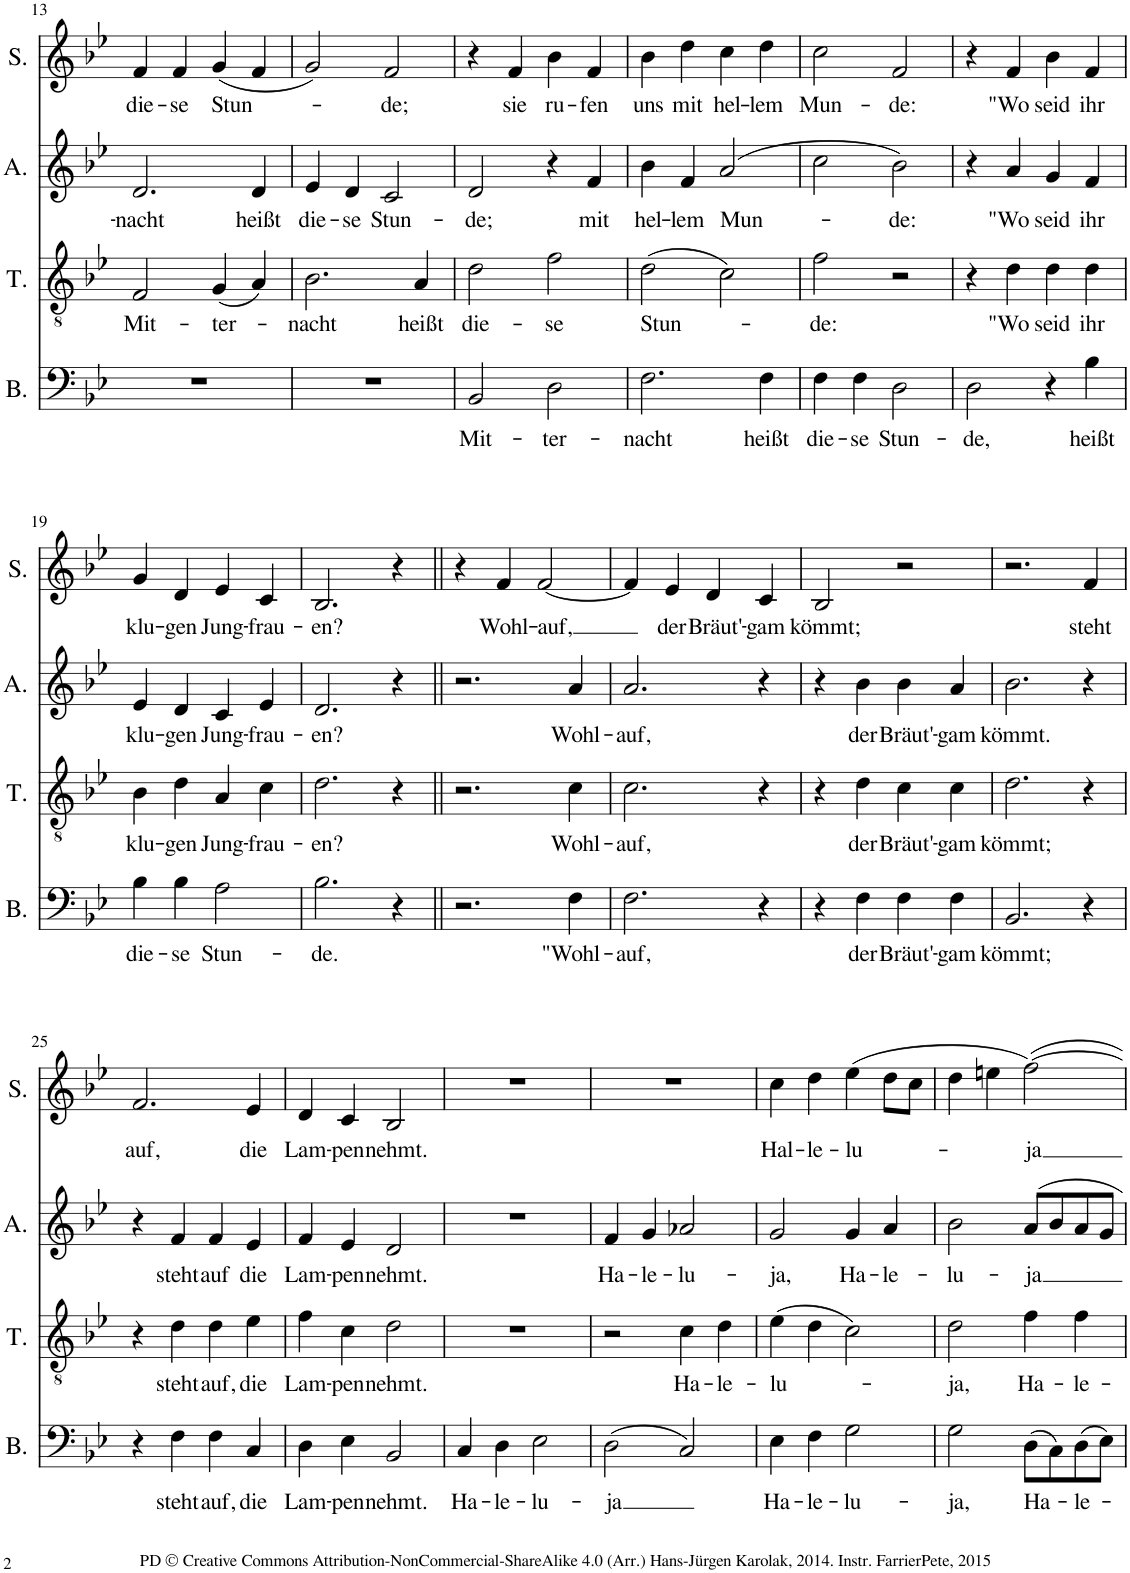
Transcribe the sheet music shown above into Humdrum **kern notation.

**kern	**text	**kern	**text	**kern	**kern	**text	**kern	**kern	**text	**kern	**kern	**text
*part8	*part8	*part7	*part7	*part6	*part5	*part5	*part4	*part3	*part3	*part2	*part1	*part1
*staff8	*staff8	*staff7	*staff7	*staff6	*staff5	*staff5	*staff4	*staff3	*staff3	*staff2	*staff1	*staff1
*I"Bass	*	*I"Bass	*	*I"Tenor	*I"Tenor	*	*I"Alt	*I"Alt	*	*I"Sopran	*I"Sopran	*
*I'B.	*	*I'B.	*	*I'T.	*I'T.	*	*I'A.	*I'A.	*	*I'S.	*I'S.	*
!!LO:PB:g=z
*clefF4	*	*clefF4	*	*clefGv2	*clefGv2	*	*clefG2	*clefG2	*	*clefG2	*clefG2	*
*	*	*	*	*	*	*	*Trd4c7	*Trd4c7	*	*	*	*
*k[b-e-]	*	*k[b-e-]	*	*k[b-e-]	*k[b-e-]	*	*k[b-e-]	*k[b-e-]	*	*k[b-e-]	*k[b-e-]	*
*M2/2	*	*M2/2	*	*M2/2	*M2/2	*	*M2/2	*M2/2	*	*M2/2	*M2/2	*
*met(c|)	*	*met(c|)	*	*met(c|)	*met(c|)	*	*met(c|)	*met(c|)	*	*met(c|)	*met(c|)	*
=13	=13	=13	=13	=13	=13	=13	=13	=13	=13	=13	=13	=13
!	!	!	!	!	!	!LO:LY:b	!	!	!LO:LY:b	!	!	!LO:LY:b
1r	.	1r	.	64r	2F/	Mit-	64c]	2.d/	-nacht	64f]	4f/	die-
.	.	.	.	2F	.	.	2.d	.	.	4f	.	.
!	!	!	!	!	!	!	!	!	!	!	!	!LO:LY:b
.	.	.	.	.	.	.	.	.	.	.	4f/	-se
.	.	.	.	.	.	.	.	.	.	4f	.	.
!	!	!	!	!	!	!LO:LY:b	!	!	!	!	!	!LO:LY:b
.	.	.	.	.	(4G/	-ter-	.	.	.	.	(4g/	Stun-
.	.	.	.	(4G	.	.	.	.	.	(4g	.	.
!	!	!	!	!	!	!	!	!	!LO:LY:b	!	!	!
.	.	.	.	.	4A/)	.	.	4d/	heißt	.	4f/	.
.	.	.	.	[8..A/L)	.	.	[8..d/L	.	.	[8..f/L	.	.
.	.	.	.	64A/Jkkk_	.	.	64d/Jkkk_	.	.	64f/Jkkk_	.	.
=14	=14	=14	=14	=14	=14	=14	=14	=14	=14	=14	=14	=14
!	!	!	!	!	!	!LO:LY:b	!	!	!LO:LY:b	!	!	!
1r	.	1r	.	64A]	2.B-\	-nacht	64d]	4e-/	die-	64f]	2g/)	.
.	.	.	.	2.B-	.	.	4e-	.	.	2g)	.	.
!	!	!	!	!	!	!	!	!	!LO:LY:b	!	!	!
.	.	.	.	.	.	.	.	4d/	-se	.	.	.
.	.	.	.	.	.	.	4d	.	.	.	.	.
!	!	!	!	!	!	!	!	!	!LO:LY:b	!	!	!LO:LY:b
.	.	.	.	.	.	.	.	2c/	Stun-	.	2f/	-de;
.	.	.	.	.	.	.	[4..c	.	.	[4..f	.	.
!	!	!	!	!	!	!LO:LY:b	!	!	!	!	!	!
.	.	.	.	.	4A/	heißt	.	.	.	.	.	.
.	.	.	.	[8..A/L	.	.	.	.	.	.	.	.
.	.	.	.	.	.	.	32.c_	.	.	32.f_	.	.
.	.	.	.	64A/Jkkk_	.	.	.	.	.	.	.	.
=15	=15	=15	=15	=15	=15	=15	=15	=15	=15	=15	=15	=15
!	!	!	!LO:LY:b	!	!	!LO:LY:b	!	!	!LO:LY:b	!	!	!
64r	.	2BB-/	Mit-	64A]	2d\	die-	64c]	2d/	-de;	64f]	4r	.
2BB-	Mit-	.	.	2d	.	.	2d	.	.	4r	.	.
!	!	!	!	!	!	!	!	!	!	!	!	!LO:LY:b
.	.	.	.	.	.	.	.	.	.	.	4f/	sie
.	.	.	.	.	.	.	.	.	.	4f	.	.
!	!	!	!LO:LY:b	!	!	!LO:LY:b	!	!	!	!	!	!LO:LY:b
.	.	2D\	-ter-	.	2f\	-se	.	4r	.	.	4b-\	ru-
[4..D	-ter-	.	.	[4..f	.	.	4r	.	.	4b-	.	.
!	!	!	!	!	!	!	!	!	!LO:LY:b	!	!	!LO:LY:b
.	.	.	.	.	.	.	.	4f/	mit	.	4f/	-fen
.	.	.	.	.	.	.	[8..f/L	.	.	[8..f/L	.	.
32.D_	.	.	.	32.f_	.	.	.	.	.	.	.	.
.	.	.	.	.	.	.	64f/Jkkk_	.	.	64f/Jkkk_	.	.
=16	=16	=16	=16	=16	=16	=16	=16	=16	=16	=16	=16	=16
!	!	!	!LO:LY:b	!	!	!LO:LY:b	!	!	!LO:LY:b	!	!	!LO:LY:b
64D]	.	2.F\	-nacht	64f]	(2d\	Stun-	64f]	4b-\	hel-	64f]	4b-\	uns
2.F	-nacht	.	.	(2d	.	.	4b-	.	.	4b-	.	.
!	!	!	!	!	!	!	!	!	!LO:LY:b	!	!	!LO:LY:b
.	.	.	.	.	.	.	.	4f/	-lem	.	4dd\	mit
.	.	.	.	.	.	.	4f	.	.	4dd	.	.
!	!	!	!	!	!	!	!	!	!LO:LY:b	!	!	!LO:LY:b
.	.	.	.	.	2c\)	.	.	(2a/	Mun-	.	4cc\	hel-
.	.	.	.	[4..c)	.	.	([4..a	.	.	4cc	.	.
!	!	!	!LO:LY:b	!	!	!	!	!	!	!	!	!LO:LY:b
.	.	4F\	heißt	.	.	.	.	.	.	.	4dd\	-lem
[8..F\L	heißt	.	.	.	.	.	.	.	.	[8..dd\L	.	.
.	.	.	.	32.c_	.	.	32.a_	.	.	.	.	.
64F\Jkkk_	.	.	.	.	.	.	.	.	.	64dd\Jkkk_	.	.
=17	=17	=17	=17	=17	=17	=17	=17	=17	=17	=17	=17	=17
!	!	!	!LO:LY:b	!	!	!LO:LY:b	!	!	!	!	!	!LO:LY:b
64F]	.	4F\	die-	64c]	2f\	-de:	64a]	2cc\	.	64dd]	2cc\	Mun-
4F	die-	.	.	2f	.	.	2cc	.	.	2cc	.	.
!	!	!	!LO:LY:b	!	!	!	!	!	!	!	!	!
.	.	4F\	-se	.	.	.	.	.	.	.	.	.
4F	-se	.	.	.	.	.	.	.	.	.	.	.
!	!	!	!LO:LY:b	!	!	!	!	!	!LO:LY:b	!	!	!LO:LY:b
.	.	2D\	Stun-	.	2r	.	.	2b-\)	-de:	.	2f/	-de:
[4..D	Stun-	.	.	4r	.	.	[4..b-)	.	.	[4..f	.	.
.	.	.	.	8r	.	.	.	.	.	.	.	.
.	.	.	.	16r	.	.	.	.	.	.	.	.
32.D_	.	.	.	32r	.	.	32.b-_	.	.	32.f_	.	.
.	.	.	.	64r	.	.	.	.	.	.	.	.
=18	=18	=18	=18	=18	=18	=18	=18	=18	=18	=18	=18	=18
!	!	!	!LO:LY:b	!	!	!	!	!	!	!	!	!
64D]	.	2D\	-de,	64r	4r	.	64b-]	4r	.	64f]	4r	.
2D	-de,	.	.	4r	.	.	4r	.	.	4r	.	.
!	!	!	!	!	!	!LO:LY:b	!	!	!LO:LY:b	!	!	!LO:LY:b
.	.	.	.	.	4d\	"Wo	.	4a/	"Wo	.	4f/	"Wo
.	.	.	.	4d	.	.	4a	.	.	4f	.	.
!	!	!	!	!	!	!LO:LY:b	!	!	!LO:LY:b	!	!	!LO:LY:b
.	.	4r	.	.	4d\	seid	.	4g/	seid	.	4b-\	seid
4r	.	.	.	4d	.	.	4g	.	.	4b-	.	.
!	!	!	!LO:LY:b	!	!	!LO:LY:b	!	!	!LO:LY:b	!	!	!LO:LY:b
.	.	4B-\	heißt	.	4d\	ihr	.	4f/	ihr	.	4f/	ihr
[8..B-\L	heißt	.	.	[8..d\L	.	.	[8..f/L	.	.	[8..f/L	.	.
64B-\Jkkk_	.	.	.	64d\Jkkk_	.	.	64f/Jkkk_	.	.	64f/Jkkk_	.	.
!!LO:LB:g=z
=19	=19	=19	=19	=19	=19	=19	=19	=19	=19	=19	=19	=19
!	!	!	!LO:LY:b	!	!	!LO:LY:b	!	!	!LO:LY:b	!	!	!LO:LY:b
64B-]	.	4B-\	die-	64d]	4B-\	klu-	64f]	4e-/	klu-	64f]	4g/	klu-
4B-	die-	.	.	4B-	.	.	4e-	.	.	4g	.	.
!	!	!	!LO:LY:b	!	!	!LO:LY:b	!	!	!LO:LY:b	!	!	!LO:LY:b
.	.	4B-\	-se	.	4d\	-gen	.	4d/	-gen	.	4d/	-gen
4B-	-se	.	.	4d	.	.	4d	.	.	4d	.	.
!	!	!	!LO:LY:b	!	!	!LO:LY:b	!	!	!LO:LY:b	!	!	!LO:LY:b
.	.	2A\	Stun-	.	4A/	Jung-	.	4c/	Jung-	.	4e-/	Jung-
[4..A	Stun-	.	.	4A	.	.	4c	.	.	4e-	.	.
!	!	!	!	!	!	!LO:LY:b	!	!	!LO:LY:b	!	!	!LO:LY:b
.	.	.	.	.	4c\	-frau-	.	4e-/	-frau-	.	4c/	-frau-
.	.	.	.	[8..c\L	.	.	[8..e-/L	.	.	[8..c/L	.	.
32.A_	.	.	.	.	.	.	.	.	.	.	.	.
.	.	.	.	64c\Jkkk_	.	.	64e-/Jkkk_	.	.	64c/Jkkk_	.	.
=20	=20	=20	=20	=20	=20	=20	=20	=20	=20	=20	=20	=20
!	!	!	!LO:LY:b	!	!	!LO:LY:b	!	!	!LO:LY:b	!	!	!LO:LY:b
64A]	.	2.B-\	-de.	64c]	2.d\	-en?	64e-]	2.d/	-en?	64c]	2.B-/	-en?
2.B-	-de.	.	.	2.d	.	.	2.d	.	.	2.B-	.	.
.	.	4r	.	.	4r	.	.	4r	.	.	4r	.
8r	.	.	.	8r	.	.	8r	.	.	8r	.	.
16r	.	.	.	16r	.	.	16r	.	.	16r	.	.
32r	.	.	.	32r	.	.	32r	.	.	32r	.	.
64r	.	.	.	64r	.	.	64r	.	.	64r	.	.
=21||	=21||	=21||	=21||	=21||	=21||	=21||	=21||	=21||	=21||	=21||	=21||	=21||
64r	.	2.r	.	64r	2.r	.	64r	2.r	.	64r	4r	.
!LO:N:vis=2	!	!	!	!LO:N:vis=2	!	!	!LO:N:vis=2	!	!	!	!	!
2.r	.	.	.	2.r	.	.	2.r	.	.	4r	.	.
!	!	!	!	!	!	!	!	!	!	!	!	!LO:LY:b
.	.	.	.	.	.	.	.	.	.	.	4f/	Wohl-
.	.	.	.	.	.	.	.	.	.	4f	.	.
!	!	!	!	!	!	!	!	!	!	!	!	!LO:LY:b
.	.	.	.	.	.	.	.	.	.	.	[2f/	-auf,
.	.	.	.	.	.	.	.	.	.	[4..f	.	.
!	!	!	!LO:LY:b	!	!	!LO:LY:b	!	!	!LO:LY:b	!	!	!
.	.	4F\	"Wohl-	.	4c\	Wohl-	.	4a/	Wohl-	.	.	.
[8..F\L	"Wohl-	.	.	[8..c\L	.	.	[8..a/L	.	.	.	.	.
.	.	.	.	.	.	.	.	.	.	32.f_	.	.
64F\Jkkk_	.	.	.	64c\Jkkk_	.	.	64a/Jkkk_	.	.	.	.	.
=22	=22	=22	=22	=22	=22	=22	=22	=22	=22	=22	=22	=22
!	!	!	!LO:LY:b	!	!	!LO:LY:b	!	!	!LO:LY:b	!	!	!
64F]	.	2.F\	-auf,	64c]	2.c\	-auf,	64a]	2.a/	-auf,	64f_	4f/]	.
2.F	-auf,	.	.	2.c	.	.	2.a	.	.	4f]	.	.
!	!	!	!	!	!	!	!	!	!	!	!	!LO:LY:b
.	.	.	.	.	.	.	.	.	.	.	4e-/	der
.	.	.	.	.	.	.	.	.	.	4e-	.	.
!	!	!	!	!	!	!	!	!	!	!	!	!LO:LY:b
.	.	.	.	.	.	.	.	.	.	.	4d/	Bräut'-
.	.	.	.	.	.	.	.	.	.	4d	.	.
!	!	!	!	!	!	!	!	!	!	!	!	!LO:LY:b
.	.	4r	.	.	4r	.	.	4r	.	.	4c/	-gam
8r	.	.	.	8r	.	.	8r	.	.	[8..c/L	.	.
16r	.	.	.	16r	.	.	16r	.	.	.	.	.
32r	.	.	.	32r	.	.	32r	.	.	.	.	.
64r	.	.	.	64r	.	.	64r	.	.	64c/Jkkk_	.	.
=23	=23	=23	=23	=23	=23	=23	=23	=23	=23	=23	=23	=23
!	!	!	!	!	!	!	!	!	!	!	!	!LO:LY:b
64r	.	4r	.	64r	4r	.	64r	4r	.	64c]	2B-/	kömmt;
4r	.	.	.	4r	.	.	4r	.	.	2B-	.	.
!	!	!	!LO:LY:b	!	!	!LO:LY:b	!	!	!LO:LY:b	!	!	!
.	.	4F\	der	.	4d\	der	.	4b-\	der	.	.	.
4F	der	.	.	4d	.	.	4b-	.	.	.	.	.
!	!	!	!LO:LY:b	!	!	!LO:LY:b	!	!	!LO:LY:b	!	!	!
.	.	4F\	Bräut'-	.	4c\	Bräut'-	.	4b-\	Bräut'-	.	2r	.
4F	Bräut'-	.	.	4c	.	.	4b-	.	.	4r	.	.
!	!	!	!LO:LY:b	!	!	!LO:LY:b	!	!	!LO:LY:b	!	!	!
.	.	4F\	-gam	.	4c\	-gam	.	4a/	-gam	.	.	.
[8..F\L	-gam	.	.	[8..c\L	.	.	[8..a/L	.	.	8r	.	.
.	.	.	.	.	.	.	.	.	.	16r	.	.
.	.	.	.	.	.	.	.	.	.	32r	.	.
64F\Jkkk_	.	.	.	64c\Jkkk_	.	.	64a/Jkkk_	.	.	64r	.	.
=24	=24	=24	=24	=24	=24	=24	=24	=24	=24	=24	=24	=24
!	!	!	!LO:LY:b	!	!	!LO:LY:b	!	!	!LO:LY:b	!	!	!
64F]	.	2.BB-/	kömmt;	64c]	2.d\	kömmt;	64a]	2.b-\	kömmt.	64r	2.r	.
!	!	!	!	!	!	!	!	!	!	!LO:N:vis=2	!	!
2.BB-	kömmt;	.	.	2.d	.	.	2.b-	.	.	2.r	.	.
!	!	!	!	!	!	!	!	!	!	!	!	!LO:LY:b
.	.	4r	.	.	4r	.	.	4r	.	.	4f/	steht
8r	.	.	.	8r	.	.	8r	.	.	[8..f/L	.	.
16r	.	.	.	16r	.	.	16r	.	.	.	.	.
32r	.	.	.	32r	.	.	32r	.	.	.	.	.
64r	.	.	.	64r	.	.	64r	.	.	64f/Jkkk_	.	.
!!LO:LB:g=z
=25	=25	=25	=25	=25	=25	=25	=25	=25	=25	=25	=25	=25
!	!	!	!	!	!	!	!	!	!	!	!	!LO:LY:b
64r	.	4r	.	64r	4r	.	64r	4r	.	64f]	2.f/	auf,
4r	.	.	.	4r	.	.	4r	.	.	2.f	.	.
!	!	!	!LO:LY:b	!	!	!LO:LY:b	!	!	!LO:LY:b	!	!	!
.	.	4F\	steht	.	4d\	steht	.	4f/	steht	.	.	.
4F	steht	.	.	4d	.	.	4f	.	.	.	.	.
!	!	!	!LO:LY:b	!	!	!LO:LY:b	!	!	!LO:LY:b	!	!	!
.	.	4F\	auf,	.	4d\	auf,	.	4f/	auf	.	.	.
4F	auf,	.	.	4d	.	.	4f	.	.	.	.	.
!	!	!	!LO:LY:b	!	!	!LO:LY:b	!	!	!LO:LY:b	!	!	!LO:LY:b
.	.	4C/	die	.	4e-\	die	.	4e-/	die	.	4e-/	die
[8..C/L	die	.	.	[8..e-\L	.	.	[8..e-/L	.	.	[8..e-/L	.	.
64C/Jkkk_	.	.	.	64e-\Jkkk_	.	.	64e-/Jkkk_	.	.	64e-/Jkkk_	.	.
=26	=26	=26	=26	=26	=26	=26	=26	=26	=26	=26	=26	=26
!	!	!	!LO:LY:b	!	!	!LO:LY:b	!	!	!LO:LY:b	!	!	!LO:LY:b
64C]	.	4D\	Lam-	64e-]	4f\	Lam-	64e-]	4f/	Lam-	64e-]	4d/	Lam-
4D	Lam-	.	.	4f	.	.	4f	.	.	4d	.	.
!	!	!	!LO:LY:b	!	!	!LO:LY:b	!	!	!LO:LY:b	!	!	!LO:LY:b
.	.	4E-\	-pen	.	4c\	-pen	.	4e-/	-pen	.	4c/	-pen
4E-	-pen	.	.	4c	.	.	4e-	.	.	4c	.	.
!	!	!	!LO:LY:b	!	!	!LO:LY:b	!	!	!LO:LY:b	!	!	!LO:LY:b
.	.	2BB-/	nehmt.	.	2d\	nehmt.	.	2d/	nehmt.	.	2B-/	nehmt.
[4..BB-	nehmt.	.	.	[4..d	.	.	[4..d	.	.	[4..B-	.	.
32.BB-_	.	.	.	32.d_	.	.	32.d_	.	.	32.B-_	.	.
=27	=27	=27	=27	=27	=27	=27	=27	=27	=27	=27	=27	=27
!	!	!	!LO:LY:b	!	!	!	!	!	!	!	!	!
64BB-]	.	4C/	Ha-	64d]	1r	.	64d]	1r	.	64B-]	1r	.
4C	Ha-	.	.	2r	.	.	2r	.	.	2r	.	.
!	!	!	!LO:LY:b	!	!	!	!	!	!	!	!	!
.	.	4D\	-le-	.	.	.	.	.	.	.	.	.
4D	-le-	.	.	.	.	.	.	.	.	.	.	.
!	!	!	!LO:LY:b	!	!	!	!	!	!	!	!	!
.	.	2E-\	-lu-	.	.	.	.	.	.	.	.	.
[4..E-	-lu-	.	.	4r	.	.	4r	.	.	4r	.	.
.	.	.	.	8r	.	.	8r	.	.	8r	.	.
.	.	.	.	16r	.	.	16r	.	.	16r	.	.
32.E-_	.	.	.	32r	.	.	32r	.	.	32r	.	.
.	.	.	.	64r	.	.	64r	.	.	64r	.	.
=28	=28	=28	=28	=28	=28	=28	=28	=28	=28	=28	=28	=28
!	!	!	!LO:LY:b	!	!	!	!	!	!LO:LY:b	!	!	!
64E-]	.	(2D\	-ja	64r	2r	.	64r	4f/	Ha-	64r	1r	.
(2D	-ja	.	.	2r	.	.	4f	.	.	2r	.	.
!	!	!	!	!	!	!	!	!	!LO:LY:b	!	!	!
.	.	.	.	.	.	.	.	4g/	-le-	.	.	.
.	.	.	.	.	.	.	4g	.	.	.	.	.
!	!	!	!	!	!	!LO:LY:b	!	!	!LO:LY:b	!	!	!
.	.	2C/)	.	.	4c\	Ha-	.	2a-X/	-lu-	.	.	.
[4..C)	.	.	.	4c	.	.	[4..a-X	.	.	4r	.	.
!	!	!	!	!	!	!LO:LY:b	!	!	!	!	!	!
.	.	.	.	.	4d\	-le-	.	.	.	.	.	.
.	.	.	.	[8..d\L	.	.	.	.	.	8r	.	.
.	.	.	.	.	.	.	.	.	.	16r	.	.
32.C_	.	.	.	.	.	.	32.a-_	.	.	32r	.	.
.	.	.	.	64d\Jkkk_	.	.	.	.	.	64r	.	.
=29	=29	=29	=29	=29	=29	=29	=29	=29	=29	=29	=29	=29
!	!	!	!LO:LY:b	!	!	!LO:LY:b	!	!	!LO:LY:b	!	!	!LO:LY:b
64C]	.	4E-\	Ha-	64d]	(4e-\	-lu-	64a-]	2g/	-ja,	64r	4cc\	Hal-
4E-	Ha-	.	.	(4e-	.	.	2g	.	.	4cc	.	.
!	!	!	!LO:LY:b	!	!	!	!	!	!	!	!	!LO:LY:b
.	.	4F\	-le-	.	4d\	.	.	.	.	.	4dd\	-le-
4F	-le-	.	.	4d	.	.	.	.	.	4dd	.	.
!	!	!	!LO:LY:b	!	!	!	!	!	!LO:LY:b	!	!	!LO:LY:b
.	.	2G\	-lu-	.	2c\)	.	.	4g/	Ha-	.	(4ee-\	-lu-
[4..G	-lu-	.	.	[4..c)	.	.	4g	.	.	(4ee-	.	.
!	!	!	!	!	!	!	!	!	!LO:LY:b	!	!	!
.	.	.	.	.	.	.	.	4a/	-le-	.	8dd\L	.
.	.	.	.	.	.	.	[8..an/L	.	.	8dd\L	.	.
.	.	.	.	.	.	.	.	.	.	.	8cc\J	.
.	.	.	.	.	.	.	.	.	.	[16..cc\Jk	.	.
32.G_	.	.	.	32.c_	.	.	.	.	.	.	.	.
.	.	.	.	.	.	.	64a/Jkkk_	.	.	.	.	.
=30	=30	=30	=30	=30	=30	=30	=30	=30	=30	=30	=30	=30
!	!	!	!LO:LY:b	!	!	!LO:LY:b	!	!	!LO:LY:b	!	!	!
64G]	.	2G\	-ja,	64c]	2d\	-ja,	64a]	2b-\	-lu-	64cc]	4dd\	.
2G	-ja,	.	.	2d	.	.	2b-	.	.	4dd	.	.
.	.	.	.	.	.	.	.	.	.	.	4een\	.
.	.	.	.	.	.	.	.	.	.	4een	.	.
!	!	!	!LO:LY:b	!	!	!LO:LY:b	!	!	!LO:LY:b	!	!	!LO:LY:b
.	.	(8D\L	Ha-	.	4f\	Ha-	.	8a/L	-ja	.	[2ff\)	-ja
(8D\L	Ha-	.	.	4f	.	.	8a/L	.	.	[4..ff)	.	.
.	.	8C\)	.	.	.	.	.	8b-/	.	.	.	.
8C\)	.	.	.	.	.	.	8b-/	.	.	.	.	.
!	!	!	!LO:LY:b	!	!	!LO:LY:b	!	!	!	!	!	!
.	.	(8D\	-le-	.	4f\	-le-	.	8a/	.	.	.	.
(8D\	-le-	.	.	[8..f\L	.	.	8a/	.	.	.	.	.
.	.	8E-\J)	.	.	.	.	.	8g/J	.	.	.	.
[16..E-\Jk)	.	.	.	.	.	.	[16..g/Jk	.	.	.	.	.
.	.	.	.	.	.	.	.	.	.	32.ff_	.	.
.	.	.	.	64f\Jkkk_	.	.	.	.	.	.	.	.
=	=	=	=	=	=	=	=	=	=	=	=	=
*-	*-	*-	*-	*-	*-	*-	*-	*-	*-	*-	*-	*-
